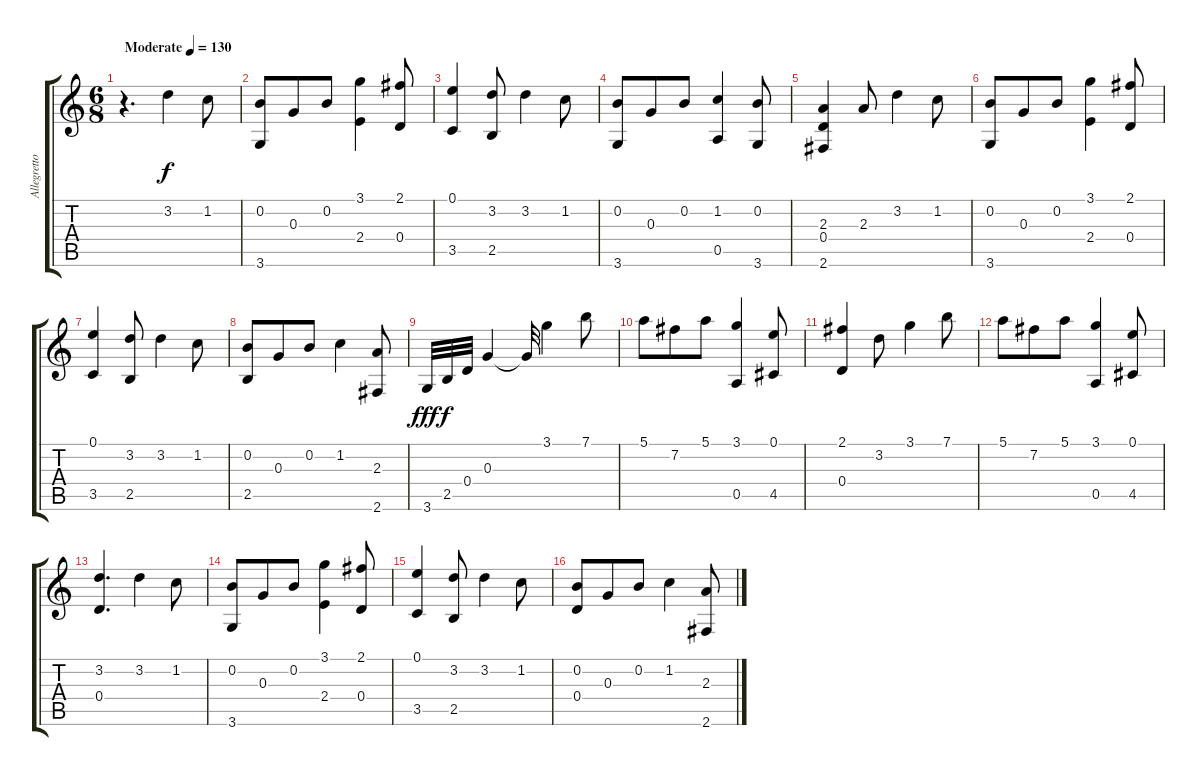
\track ("Allegretto Scherzando" "Allegretto") {instrument acousticguitarnylon}
\staff {score tabs}
\tuning (E4 B3 G3 D3 A2 E2) {hide}
\ts (6 8)
\tempo (130 "Moderate")
\clef g2
\ks c
r.4{d dy f instrument acousticguitarnylon} 3.2.4 1.2.8 |
(0.2 3.6).8 0.3.8 0.2.8 (3.1 2.4).4 (2.1 0.4).8 |
(0.1 3.5).4 (3.2 2.5).8 3.2.4 1.2.8 |
(0.2 3.6).8 0.3.8 0.2.8 (1.2 0.5).4 (0.2 3.6).8 |
(2.3 0.4 2.6).4 2.3.8 3.2.4 1.2.8 |
(0.2 3.6).8 0.3.8 0.2.8 (3.1 2.4).4 (2.1 0.4).8 |
(0.1 3.5).4 (3.2 2.5).8 3.2.4 1.2.8 |
(0.2 2.5).8 0.3.8 0.2.8 1.2.4 (2.3 2.6).8 |
3.6.32{dy fff} 2.5.32{dy f} 0.4.32 0.3.4 0.3{t}.32 3.1.4 7.1.8 |
5.1.8 7.2.8 5.1.8 (3.1 0.5).4 (0.1 4.5).8 |
(2.1 0.4).4 3.2.8 3.1.4 7.1.8 |
5.1.8 7.2.8 5.1.8 (3.1 0.5).4 (0.1 4.5).8 |
(3.2 0.4).4{d} 3.2.4 1.2.8 |
(0.2 3.6).8 0.3.8 0.2.8 (3.1 2.4).4 (2.1 0.4).8 |
(0.1 3.5).4 (3.2 2.5).8 3.2.4 1.2.8 |
(0.2 0.4).8 0.3.8 0.2.8 1.2.4 (2.3 2.6).8
